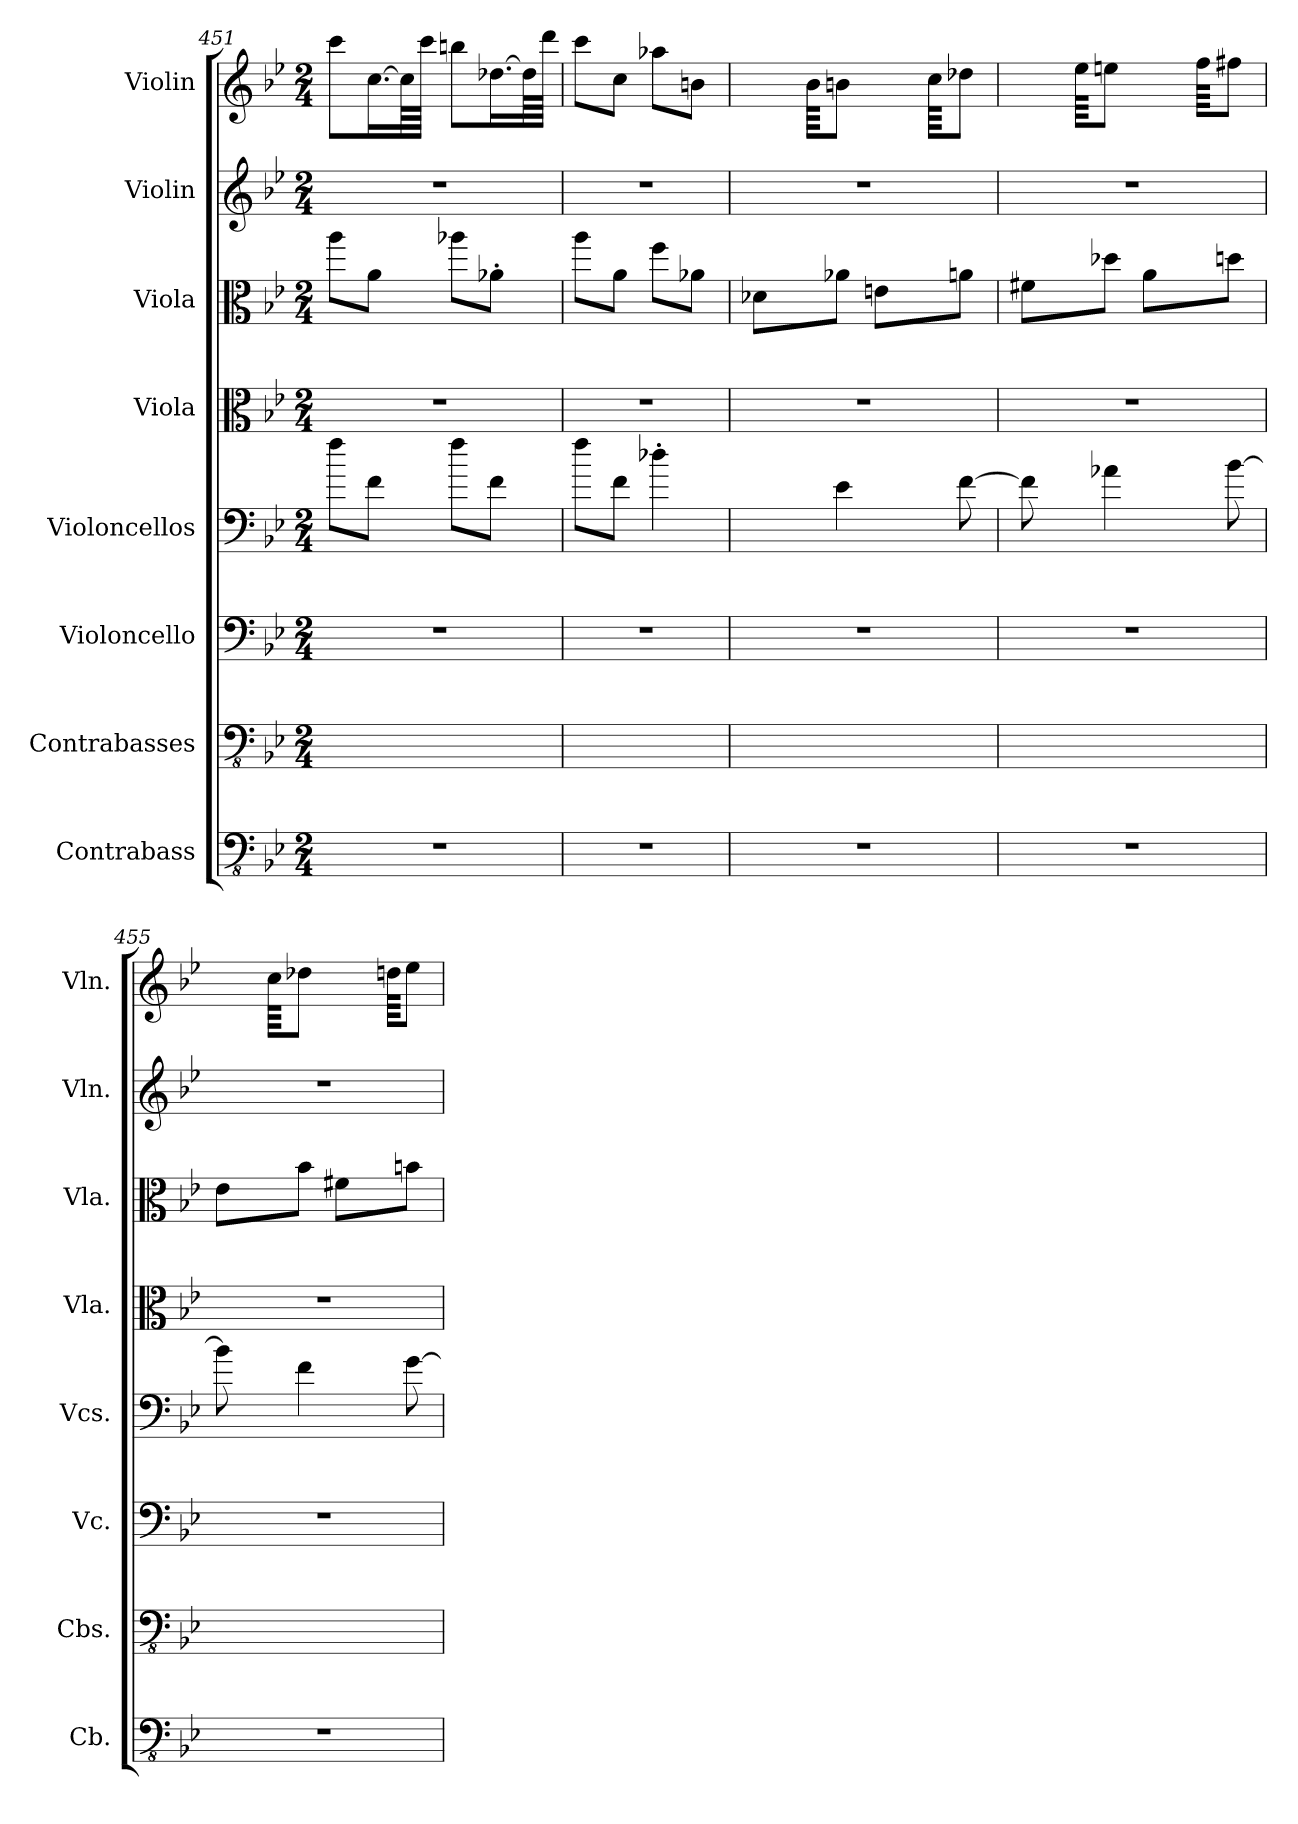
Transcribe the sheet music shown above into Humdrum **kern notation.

**kern	**kern	**kern	**kern	**kern	**kern	**kern	**kern
*part8	*part7	*part6	*part5	*part4	*part3	*part2	*part1
*staff8	*staff7	*staff6	*staff5	*staff4	*staff3	*staff2	*staff1
*I"Contrabass	*I"Contrabasses	*I"Violoncello	*I"Violoncellos	*I"Viola	*I"Viola	*I"Violin	*I"Violin
*I'Cb.	*I'Cbs.	*I'Vc.	*I'Vcs.	*I'Vla.	*I'Vla.	*I'Vln.	*I'Vln.
*clefFv4	*clefFv4	*clefF4	*clefF4	*clefC3	*clefC3	*clefG2	*clefG2
*ITrd7c12	*	*	*	*	*	*	*
*k[b-e-]	*k[b-e-]	*k[b-e-]	*k[b-e-]	*k[b-e-]	*k[b-e-]	*k[b-e-]	*k[b-e-]
*M2/4	*M2/4	*M2/4	*M2/4	*M2/4	*M2/4	*M2/4	*M2/4
=451	=451	=451	=451	=451	=451	=451	=451
2r	2ryy	2r	8ff\L	2r	8aa\L	2r	8ccc\L
.	.	.	8f\J	.	8a\J	.	[16.cc\L
.	.	.	.	.	.	.	64cc\LL]
.	.	.	.	.	.	.	64ccc\JJJJ
.	.	.	8ff\L	.	8aa-X\L	.	8bbn\L
.	.	.	8f\J	.	8a-X'\J	.	[16.dd-X\L
.	.	.	.	.	.	.	64dd-\LL]
.	.	.	.	.	.	.	64ddd\JJJJ
=452	=452	=452	=452	=452	=452	=452	=452
2r	2ryy	2r	8ff\L	2r	8aa\L	2r	8ccc\L
.	.	.	8f\J	.	8a\J	.	8cc\J
.	.	.	4dd-X'\	.	8ff\L	.	8aa-X\L
.	.	.	.	.	8a-X\J	.	8bn\J
=453	=453	=453	=453	=453	=453	=453	=453
2r	2ryy	2r	8ryy	2r	8d-X\L	2r	16ryy
.	.	.	.	.	.	.	32ryy
.	.	.	.	.	.	.	64ryy
.	.	.	.	.	.	.	64b-\KKKL
.	.	.	4e-\	.	8a-X\J	.	8bn\J
.	.	.	.	.	8en\L	.	16ryy
.	.	.	.	.	.	.	32ryy
.	.	.	.	.	.	.	64ryy
.	.	.	.	.	.	.	64cc\KKKL
.	.	.	[8f\	.	8an\J	.	8dd-X\J
!!LO:PB:g=z
=454	=454	=454	=454	=454	=454	=454	=454
2r	2ryy	2r	8f\]	2r	8f#X\L	2r	16ryy
.	.	.	.	.	.	.	32ryy
.	.	.	.	.	.	.	64ryy
.	.	.	.	.	.	.	64ee-\KKKL
.	.	.	4a-X\	.	8dd-X\J	.	8een\J
.	.	.	.	.	8a\L	.	16ryy
.	.	.	.	.	.	.	32ryy
.	.	.	.	.	.	.	64ryy
.	.	.	.	.	.	.	64ff\KKKL
.	.	.	[8b-\	.	8ddn\J	.	8ff#X\J
=455	=455	=455	=455	=455	=455	=455	=455
2r	2ryy	2r	8b-\]	2r	8e-\L	2r	16ryy
.	.	.	.	.	.	.	32ryy
.	.	.	.	.	.	.	64ryy
.	.	.	.	.	.	.	64cc\KKKL
.	.	.	4f\	.	8b-\J	.	8dd-X\J
.	.	.	.	.	8f#X\L	.	16ryy
.	.	.	.	.	.	.	32ryy
.	.	.	.	.	.	.	64ryy
.	.	.	.	.	.	.	64ddn\KKKL
.	.	.	[8g\	.	8bn\J	.	8ee-\J
=	=	=	=	=	=	=	=
*-	*-	*-	*-	*-	*-	*-	*-
